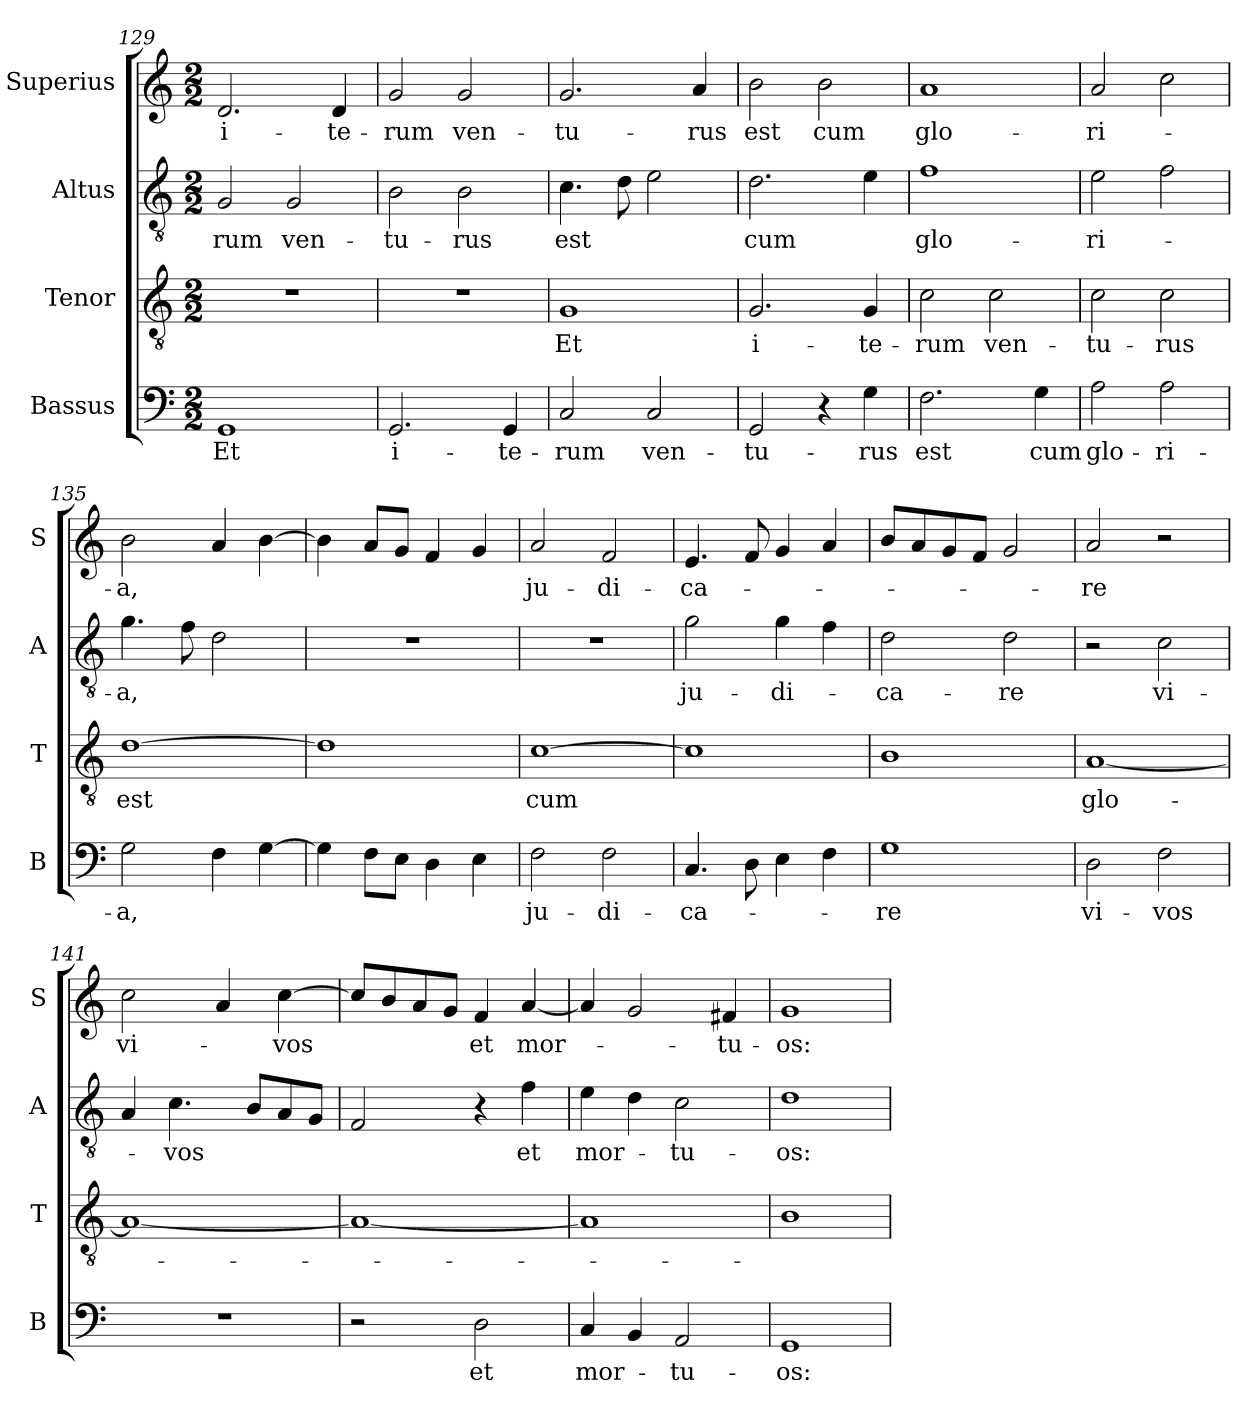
**kern	**text	**kern	**text	**kern	**text	**kern	**text
*part4	*part4	*part3	*part3	*part2	*part2	*part1	*part1
*staff4	*staff4	*staff3	*staff3	*staff2	*staff2	*staff1	*staff1
*I"Bassus	*	*I"Tenor	*	*I"Altus	*	*I"Superius	*
*I'B	*	*I'T	*	*I'A	*	*I'S	*
*clefF4	*	*clefGv2	*	*clefGv2	*	*clefG2	*
*k[]	*	*k[]	*	*k[]	*	*k[]	*
*M2/2	*	*M2/2	*	*M2/2	*	*M2/2	*
=129	=129	=129	=129	=129	=129	=129	=129
1GG	Et	1r	.	2G	-rum	2.d	i-
.	.	.	.	2G	ven-	.	.
.	.	.	.	.	.	4d	-te-
=130	=130	=130	=130	=130	=130	=130	=130
2.GG	i-	1r	.	2B	-tu-	2g	-rum
.	.	.	.	2B	-rus	2g	ven-
4GG	-te-	.	.	.	.	.	.
=131	=131	=131	=131	=131	=131	=131	=131
2C	-rum	1G	Et	4.c	est	2.g	-tu-
.	.	.	.	8d	.	.	.
2C	ven-	.	.	2e	.	.	.
.	.	.	.	.	.	4a	-rus
=132	=132	=132	=132	=132	=132	=132	=132
2GG	-tu-	2.G	i-	2.d	cum	2b	est
4r	.	.	.	.	.	2b	cum
4G	-rus	4G	-te-	4e	.	.	.
=133	=133	=133	=133	=133	=133	=133	=133
2.F	est	2c	-rum	1f	glo-	1a	glo-
.	.	2c	ven-	.	.	.	.
!	!LO:LY:i	!	!	!	!	!	!
4G	cum	.	.	.	.	.	.
=134	=134	=134	=134	=134	=134	=134	=134
!	!LO:LY:i	!	!	!	!	!	!
2A	glo-	2c	-tu-	2e	-ri-	2a	-ri-
!	!LO:LY:i	!	!	!	!	!	!
2A	-ri-	2c	-rus	2f	.	2cc	.
=135	=135	=135	=135	=135	=135	=135	=135
!	!LO:LY:i	!	!	!	!	!	!
2G	-a,	[1d	est	4.g	-a,	2b	-a,
.	.	.	.	8f	.	.	.
4F	.	.	.	2d	.	4a	.
[4G	.	.	.	.	.	[4b	.
=136	=136	=136	=136	=136	=136	=136	=136
4G]	.	1d]	.	1r	.	4b]	.
8FL	.	.	.	.	.	8aL	.
8EJ	.	.	.	.	.	8gJ	.
4D	.	.	.	.	.	4f	.
4E	.	.	.	.	.	4g	.
=137	=137	=137	=137	=137	=137	=137	=137
!	!LO:LY:i	!	!LO:LY:i	!	!	!	!
2F	ju-	[1c	cum	1r	.	2a	ju-
!	!LO:LY:i	!	!	!	!	!	!
2F	-di-	.	.	.	.	2f	-di-
=138	=138	=138	=138	=138	=138	=138	=138
!	!LO:LY:i	!	!	!	!	!	!
4.C	-ca-	1c]	.	2g	ju-	4.e	-ca-
8D	.	.	.	.	.	8f	.
4E	.	.	.	4g	-di-	4g	.
4F	.	.	.	4f	.	4a	.
=139	=139	=139	=139	=139	=139	=139	=139
!	!LO:LY:i	!	!	!	!	!	!
1G	-re	1B	.	2d	-ca-	8bL	.
.	.	.	.	.	.	8a	.
.	.	.	.	.	.	8g	.
.	.	.	.	.	.	8fJ	.
.	.	.	.	2d	-re	2g	.
=140	=140	=140	=140	=140	=140	=140	=140
!	!LO:LY:i	!	!LO:LY:i	!	!	!	!
2D	vi-	[1A	glo-	2r	.	2a	-re
!	!LO:LY:i	!	!	!	!	!	!
2F	-vos	.	.	2c	vi-	2r	.
=141	=141	=141	=141	=141	=141	=141	=141
1r	.	1A_	.	4A	.	2cc	vi-
.	.	.	.	4.c	-vos	.	.
.	.	.	.	.	.	4a	.
.	.	.	.	8BL	.	.	.
.	.	.	.	8A	.	[4cc	-vos
.	.	.	.	8GJ	.	.	.
=142	=142	=142	=142	=142	=142	=142	=142
2r	.	1A_	.	2F	.	8ccL]	.
.	.	.	.	.	.	8b	.
.	.	.	.	.	.	8a	.
.	.	.	.	.	.	8gJ	.
!	!LO:LY:i	!	!	!	!	!	!
2D	et	.	.	4r	.	4f	et
.	.	.	.	4f	et	[4a	mor-
=143	=143	=143	=143	=143	=143	=143	=143
4C	mor-	1A]	.	4e	mor-	4a]	.
4BB	.	.	.	4d	.	2g	.
2AA	-tu-	.	.	2c	-tu-	.	.
.	.	.	.	.	.	4f#X	-tu-
=144	=144	=144	=144	=144	=144	=144	=144
1GG	-os:	1B	.	1d	-os:	1g	-os:
=	=	=	=	=	=	=	=
*-	*-	*-	*-	*-	*-	*-	*-
